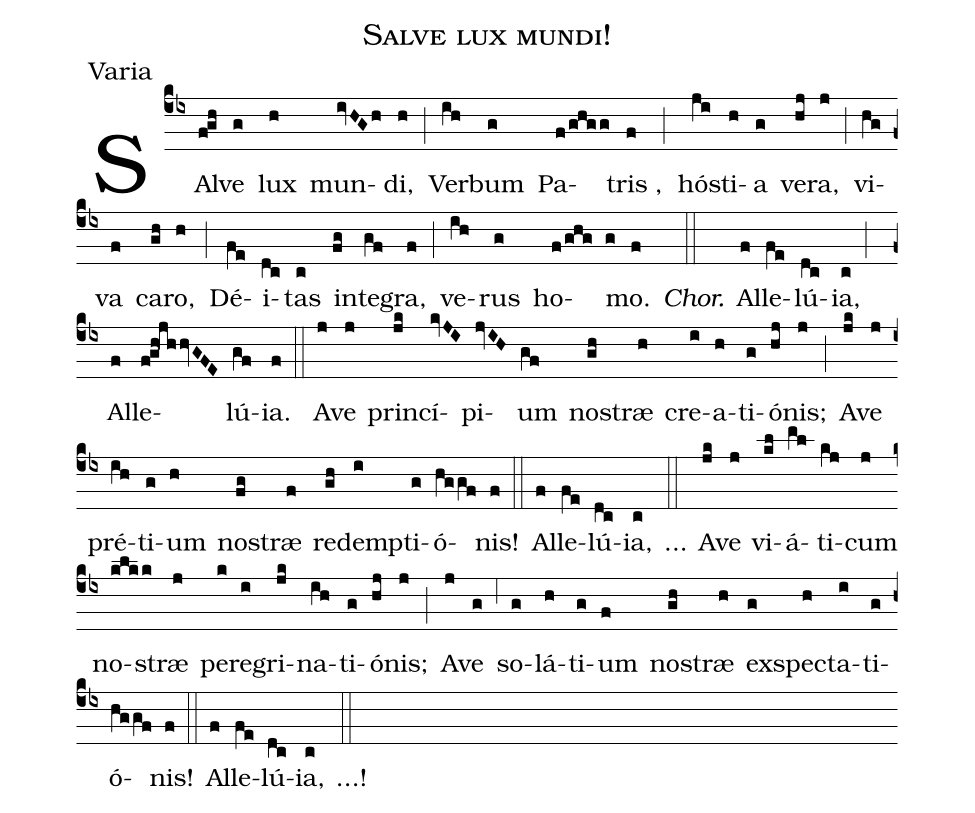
name:Salve lux mundi!;
office-part:Varia;
%%
(cb4) SA(f!gh)lve(g) lux(h) mun(ivHGh)di,(h) (;)
Ver(ih)bum(g) Pa(f/ghgg)tris(f), (;)
hó(ji)sti(h)a(g) ve(hj)ra,(j) (;)
vi(hg)va(f) ca(gh)ro,(h) (;)
Dé(fe)i(dc)tas(c) in(fg)te(gf)gra,(f) (;)
ve(ih)rus(g) ho(f/ghg g)mo.(f) <i>Chor.</i>(::)
Al(f)le(fe)lú(dc)ia,(c) (;)
Al(f)le(fgh!jhhvGFE)lú(gf)ia.(f) (::)
A(j)ve(j) prin(jk)cí(kvJI)pi(jvIH)um(gf) no(gh)stræ(h) cre(i)a(h)ti(g)ó(hj)nis;(j) (;)
A(jk)ve(j) pré(ih)ti(g)um(h) no(fg)stræ(f) re(gh)demp(i)ti(g)ó(hggf)nis!(f) (::)
Al(f)le(fe)lú(dc)ia,(c) ...(::)
A(jk)ve(j) vi(kl)á(ml)ti(kj)cum(j) no(klkk)stræ(j) pe(k)re(i)gri(jk)na(ih)ti(g)ó(hj)nis;(j) (;)
A(j)ve(g) (;6) so(g)lá(h)ti(g)um(f) no(gh)stræ(h) ex(g)spe(h)cta(i)ti(g)ó(hggf)nis!(f) (::)
Al(f)le(fe)lú(dc)ia,(c) ...!(::)
